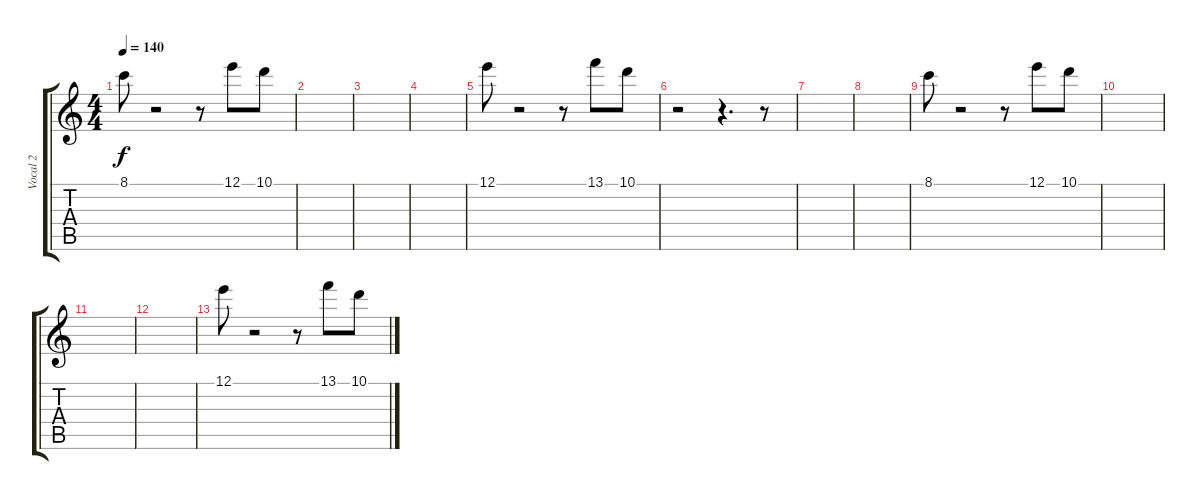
\track ("Vocal 2" "Vocal 2") {instrument acousticguitarnylon}
\staff {score tabs}
\tuning (E4 B3 G3 D3 A2 E2) {hide}
\ts (4 4)
\tempo 140
\clef g2
\ks c
8.1.8{dy f} r.2 r.8 12.1.8 10.1.8 |
|
|
|
12.1.8 r.2 r.8 13.1.8 10.1.8 |
r.2 r.4{d} r.8 |
|
|
8.1.8 r.2 r.8 12.1.8 10.1.8 |
|
|
|
12.1.8 r.2 r.8 13.1.8 10.1.8
